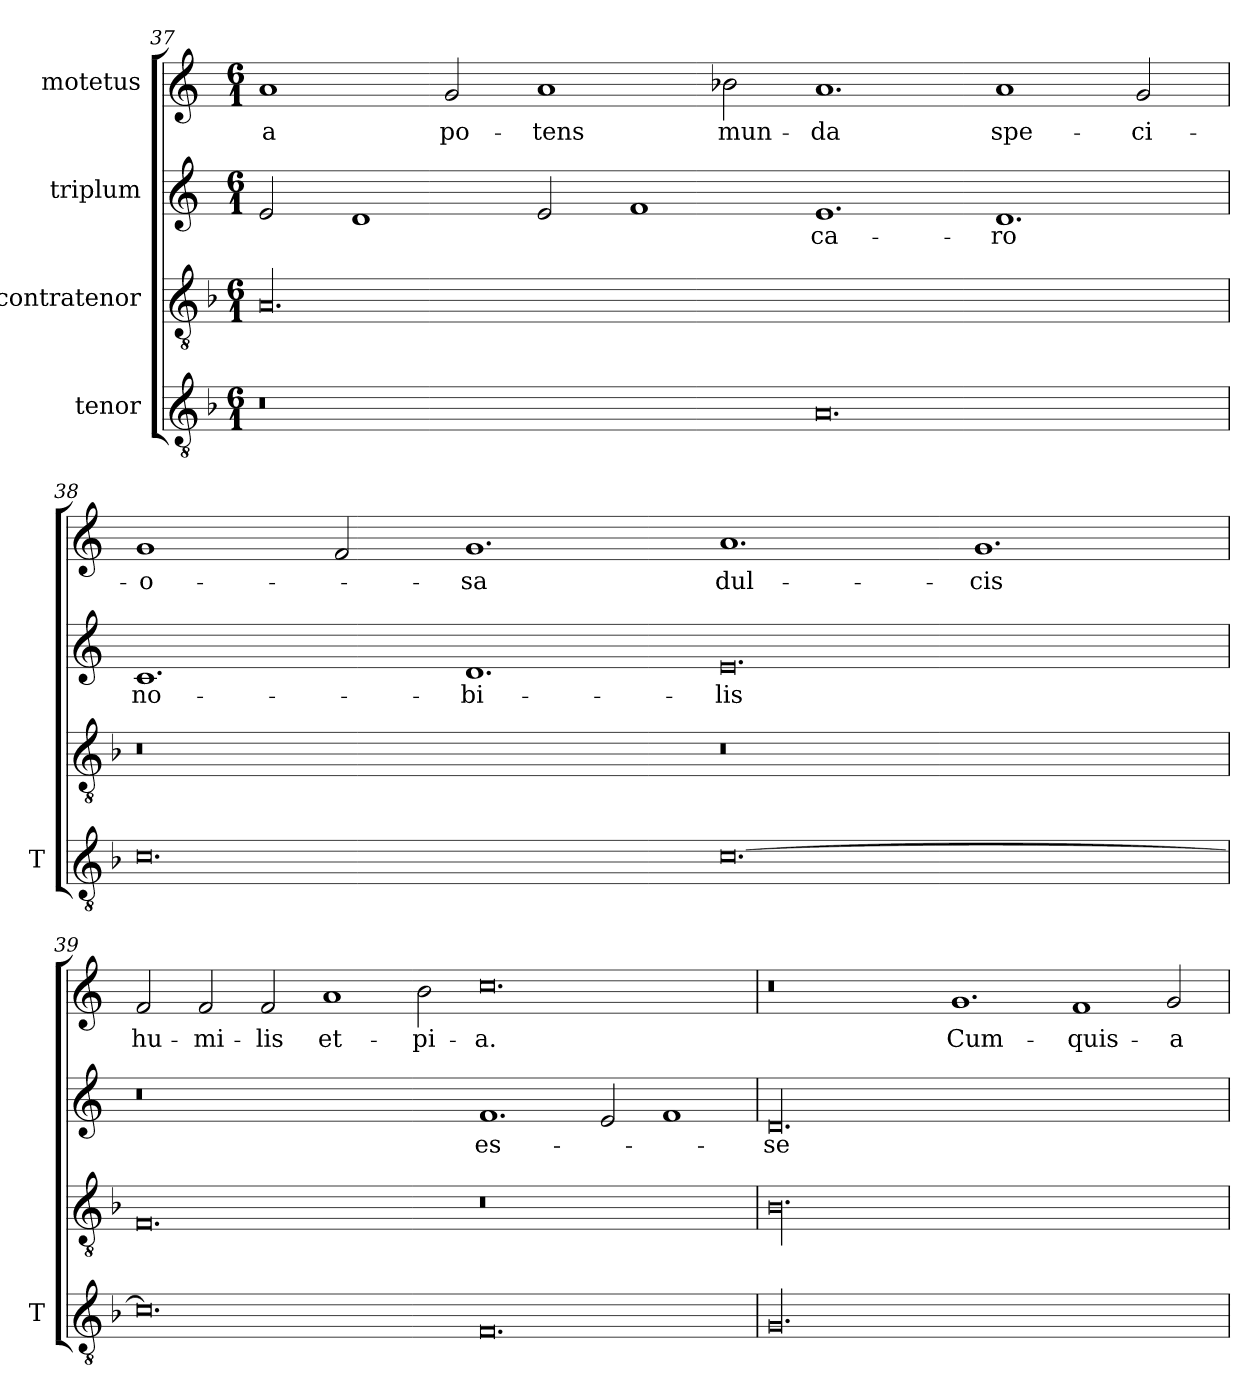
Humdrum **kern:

**kern	**kern	**kern	**text	**kern	**text
*part4	*part3	*part2	*part2	*part1	*part1
*staff4	*staff3	*staff2	*staff2	*staff1	*staff1
*I"tenor	*I"contratenor	*I"triplum	*	*I"motetus	*
*I'T	*	*	*	*	*
*clefGv2	*clefGv2	*clefG2	*	*clefG2	*
*k[b-]	*k[b-]	*k[]	*	*k[]	*
*F:	*F:	*C:	*	*C:	*
*M6/1	*M6/1	*M6/1	*	*M6/1	*
=37	=37	=37	=37	=37	=37
0.r	00.A/	2e/	.	1a/	-a
.	.	1d/	.	.	.
.	.	.	.	2g/	po-
.	.	2e/	.	1a/	-tens
.	.	1f/	.	.	.
.	.	.	.	2b-X\	mun-
0.A/	.	1.e/	ca-	1.a/	-da
.	.	1.d/	-ro	1a/	spe-
.	.	.	.	2g/	-ci-
=38	=38	=38	=38	=38	=38
0.c\	0.r	1.c/	no-	1g/	-o-
.	.	.	.	2f/	.
.	.	1.d/	-bi-	1.g/	-sa
[0.c\	0.r	0.e/	-lis	1.a/	dul-
.	.	.	.	1.g/	-cis
=39	=39	=39	=39	=39	=39
0.c\]	0.F/	0.r	.	2f/	hu-
.	.	.	.	2f/	-mi-
.	.	.	.	2f/	-lis
.	.	.	.	1a/	et-
.	.	.	.	2b\	pi-
0.F/	0.r	1.f/	es-	0.cc\	-a.
.	.	2e/	.	.	.
.	.	1f/	.	.	.
=40	=40	=40	=40	=40	=40
00.G/	00.B-\	00.d/	-se	0.r	.
.	.	.	.	1.g/	Cum-
.	.	.	.	1f/	quis-
.	.	.	.	2g/	a-
=	=	=	=	=	=
*-	*-	*-	*-	*-	*-
